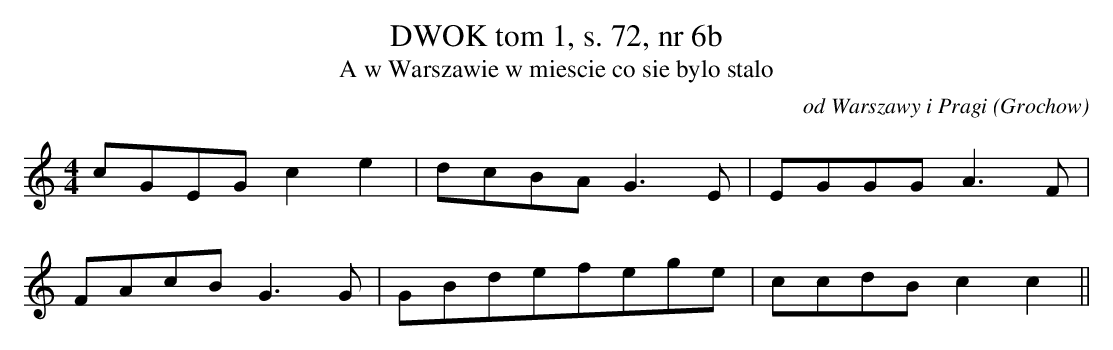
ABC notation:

X:1
T: DWOK tom 1, s. 72, nr 6b
T: A w Warszawie w miescie co sie bylo stalo
O: od Warszawy i Pragi (Grochow)
M: 4/4
L: 1/8
K: C
cGEGc2e2 | dcBAG3E | EGGGA3F |
FAcBG3G | GBdefege | ccdBc2c2||
